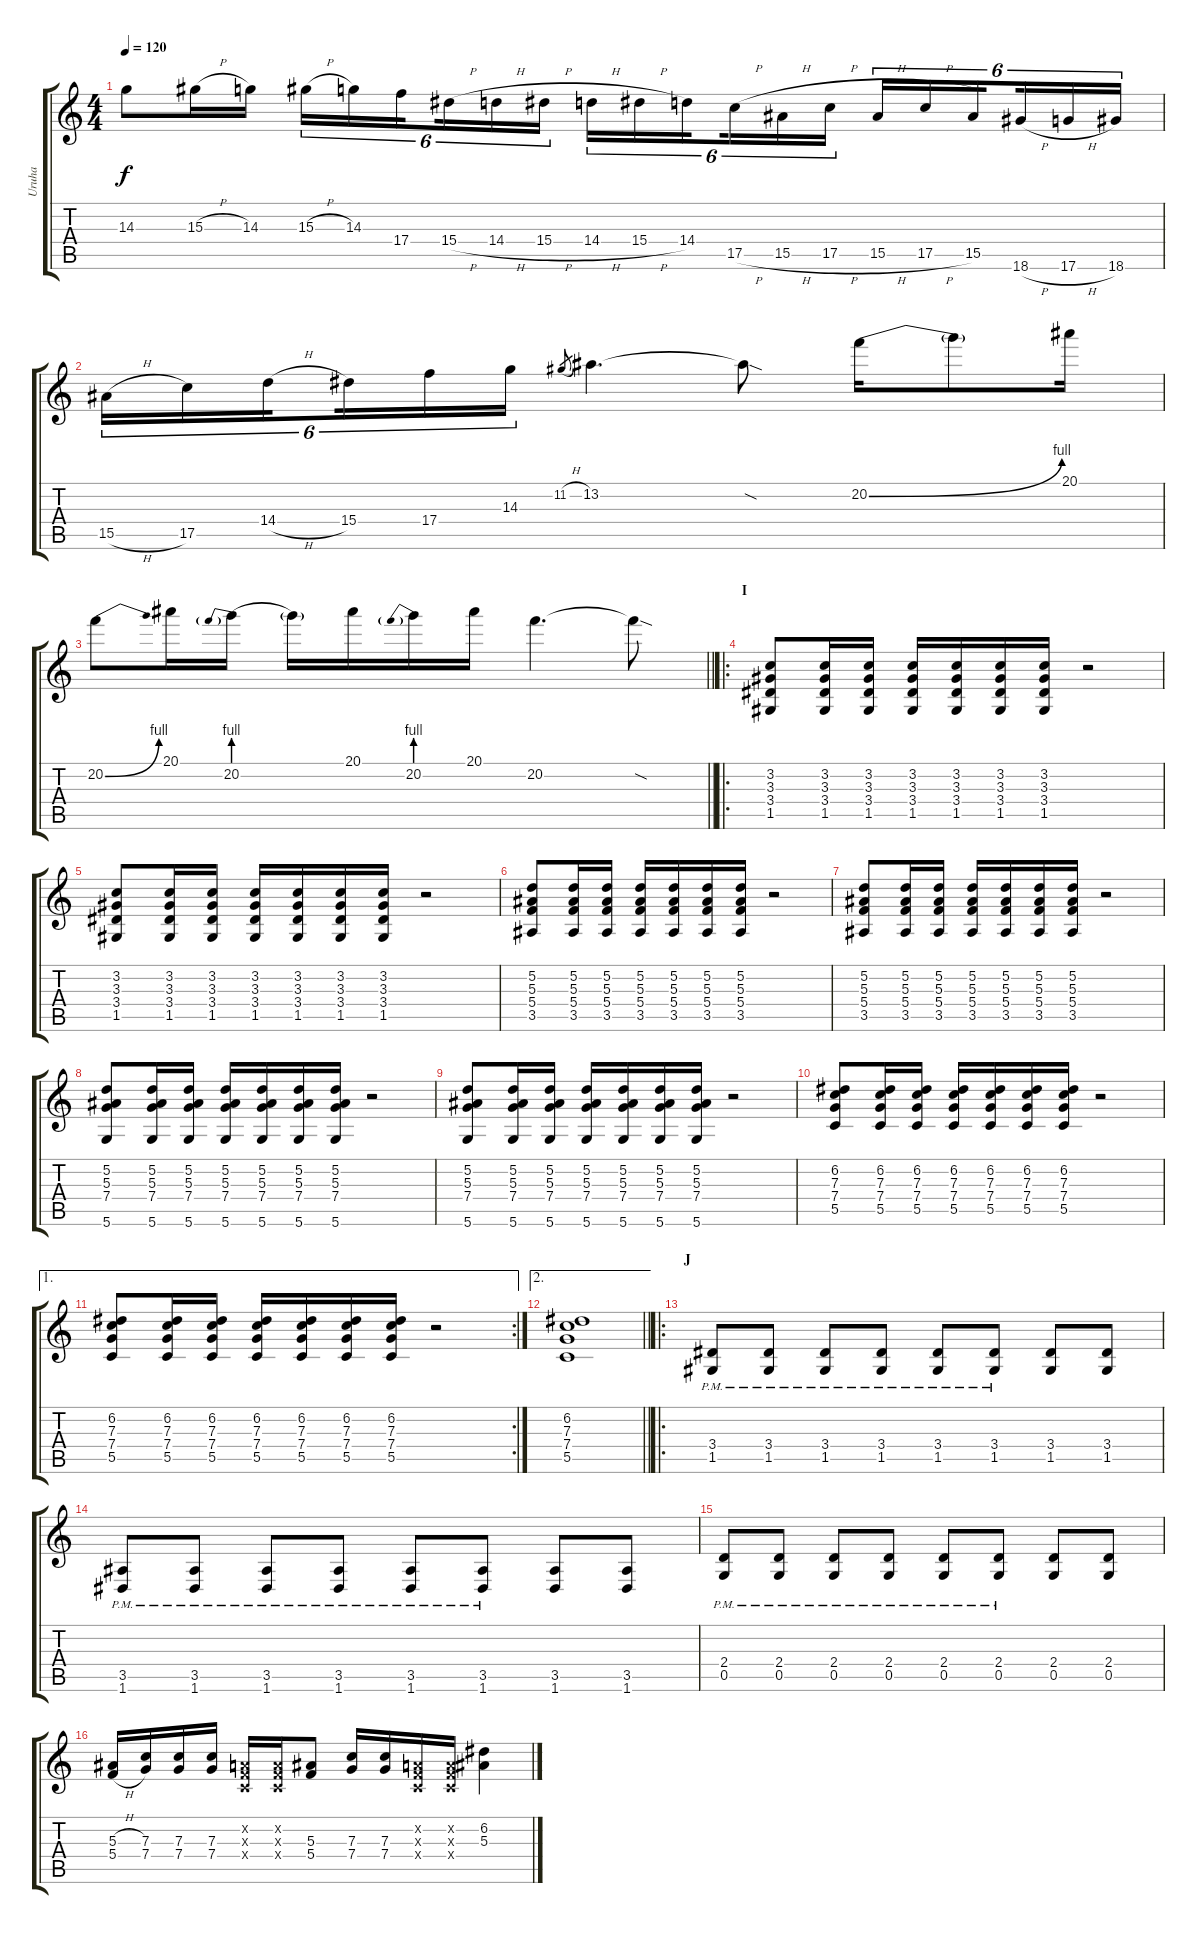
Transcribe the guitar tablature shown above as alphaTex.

\track ("Uruha" "Uruha") {instrument distortionguitar}
\staff {score tabs}
\tuning (D4 A3 F3 C3 G2 D2) {hide}
\ts (4 4)
\tempo 120
\clef g2
\ks c
14.3.8{dy f} 15.3{h}.16 14.3.16 15.3{h}.16{tu (6 4)} 14.3.16{tu (6 4)} 17.4.16{tu (6 4) beam splitsecondary} 15.4{h}.16{tu (6 4)} 14.4{h}.16{tu (6 4)} 15.4{h}.16{tu (6 4)} 14.4{h}.16{tu (6 4)} 15.4{h}.16{tu (6 4)} 14.4.16{tu (6 4) beam splitsecondary} 17.5{h}.16{tu (6 4)} 15.5{h}.16{tu (6 4)} 17.5{h}.16{tu (6 4)} 15.5{h}.16{tu (6 4)} 17.5{h}.16{tu (6 4)} 15.5.16{tu (6 4) beam splitsecondary} 18.6{h}.16{tu (6 4)} 17.6{h}.16{tu (6 4)} 18.6.16{tu (6 4)} |
15.5{h}.16{tu (6 4)} 17.5.16{tu (6 4)} 14.4{h}.16{tu (6 4) beam splitsecondary} 15.4.16{tu (6 4)} 17.4.16{tu (6 4)} 14.3.16{tu (6 4)} 11.2{h}.8{gr} 13.2.4{d} 13.2{sod t}.8 20.2{be (bend 0 0 60 4)}.16 20.2{t}.8 20.1.16 |
\barLineRight lightlight
20.2{be (bend 0 0 60 4)}.8 20.1.16 20.2{be (prebend 0 4 60 4)}.16 20.2{t}.16 20.1.16 20.2{be (prebend 0 4 60 4)}.16 20.1.16 20.2.4{d} 20.2{sod t}.8 |
\ro
\section ("" "I")
(3.2 3.3 3.4 1.5).8 (3.2 3.3 3.4 1.5).16 (3.2 3.3 3.4 1.5).16 (3.2 3.3 3.4 1.5).16 (3.2 3.3 3.4 1.5).16 (3.2 3.3 3.4 1.5).16 (3.2 3.3 3.4 1.5).16 r.2 |
(3.2 3.3 3.4 1.5).8 (3.2 3.3 3.4 1.5).16 (3.2 3.3 3.4 1.5).16 (3.2 3.3 3.4 1.5).16 (3.2 3.3 3.4 1.5).16 (3.2 3.3 3.4 1.5).16 (3.2 3.3 3.4 1.5).16 r.2 |
(5.2 5.3 5.4 3.5).8 (5.2 5.3 5.4 3.5).16 (5.2 5.3 5.4 3.5).16 (5.2 5.3 5.4 3.5).16 (5.2 5.3 5.4 3.5).16 (5.2 5.3 5.4 3.5).16 (5.2 5.3 5.4 3.5).16 r.2 |
(5.2 5.3 5.4 3.5).8 (5.2 5.3 5.4 3.5).16 (5.2 5.3 5.4 3.5).16 (5.2 5.3 5.4 3.5).16 (5.2 5.3 5.4 3.5).16 (5.2 5.3 5.4 3.5).16 (5.2 5.3 5.4 3.5).16 r.2 |
(5.2 5.3 7.4 5.6).8 (5.2 5.3 7.4 5.6).16 (5.2 5.3 7.4 5.6).16 (5.2 5.3 7.4 5.6).16 (5.2 5.3 7.4 5.6).16 (5.2 5.3 7.4 5.6).16 (5.2 5.3 7.4 5.6).16 r.2 |
(5.2 5.3 7.4 5.6).8 (5.2 5.3 7.4 5.6).16 (5.2 5.3 7.4 5.6).16 (5.2 5.3 7.4 5.6).16 (5.2 5.3 7.4 5.6).16 (5.2 5.3 7.4 5.6).16 (5.2 5.3 7.4 5.6).16 r.2 |
(6.2 7.3 7.4 5.5).8 (6.2 7.3 7.4 5.5).16 (6.2 7.3 7.4 5.5).16 (6.2 7.3 7.4 5.5).16 (6.2 7.3 7.4 5.5).16 (6.2 7.3 7.4 5.5).16 (6.2 7.3 7.4 5.5).16 r.2 |
\ae 1
\rc 2
(6.2 7.3 7.4 5.5).8 (6.2 7.3 7.4 5.5).16 (6.2 7.3 7.4 5.5).16 (6.2 7.3 7.4 5.5).16 (6.2 7.3 7.4 5.5).16 (6.2 7.3 7.4 5.5).16 (6.2 7.3 7.4 5.5).16 r.2 |
\ae 2
\barLineRight lightlight
(6.2 7.3 7.4 5.5).1 |
\ro
\section ("" "J")
(3.4{pm} 1.5{pm}).8 (3.4{pm} 1.5{pm}).8 (3.4{pm} 1.5{pm}).8 (3.4{pm} 1.5{pm}).8 (3.4{pm} 1.5{pm}).8 (3.4{pm} 1.5{pm}).8 (3.4 1.5).8 (3.4 1.5).8 |
(3.5{pm} 1.6{pm}).8 (3.5{pm} 1.6{pm}).8 (3.5{pm} 1.6{pm}).8 (3.5{pm} 1.6{pm}).8 (3.5{pm} 1.6{pm}).8 (3.5{pm} 1.6{pm}).8 (3.5 1.6).8 (3.5 1.6).8 |
(2.4{pm} 0.5{pm}).8 (2.4{pm} 0.5{pm}).8 (2.4{pm} 0.5{pm}).8 (2.4{pm} 0.5{pm}).8 (2.4{pm} 0.5{pm}).8 (2.4{pm} 0.5{pm}).8 (2.4 0.5).8 (2.4 0.5).8 |
(5.3{h} 5.4{h}).16 (7.3 7.4).16 (7.3 7.4).16 (7.3 7.4).16 (0.2{x} 0.3{x} 0.4{x}).16 (0.2{x} 0.3{x} 0.4{x}).16 (5.3 5.4).8 (7.3 7.4).16 (7.3 7.4).16 (0.2{x} 0.3{x} 0.4{x}).16 (0.2{x} 0.3{x} 0.4{x}).16 (6.2 5.3).4
